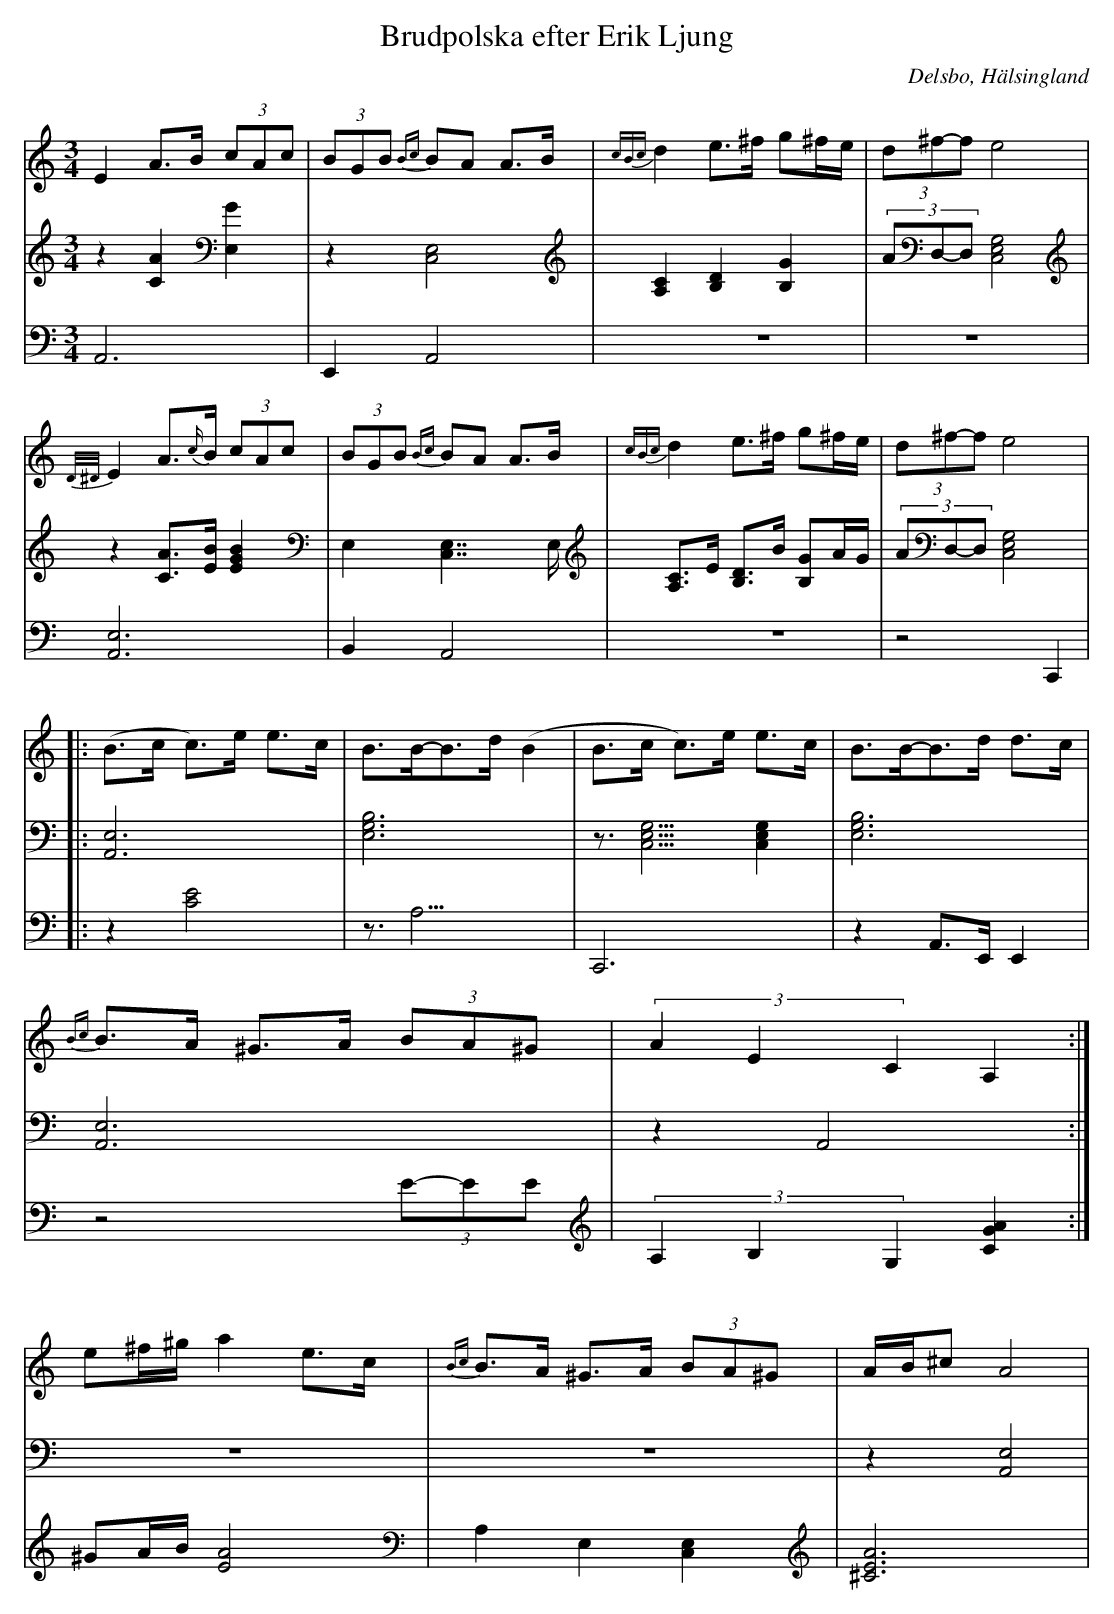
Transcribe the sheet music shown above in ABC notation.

X:1
T: Brudpolska efter Erik Ljung
Q: 105
O: Delsbo, Hälsingland
M: 3/4
L: 1/8
K: Am
V:1
V:2
V:3 =Merge
V:1
E2 A>B (3cAc| (3BGB {Bc}BA A>B|{cBc}d2 e>^f g^f/e/|(3d^f-f e4 |
{D/^D/}E2 A>{c/}B (3cAc| (3BGB {Bc}BA A>B|{cBc}d2 e>^f g^f/e/|(3d^f-f e4 |
|:(B>c c)>e e>c|B>B-B>d (B2|B>c c)>e e>c|B>B-B>d d>c|
{Bc}B>A ^G>A (3BA^G|(3A2E2C2 A,2:|
e^f/^g/ a2 e>c|{Bc}B>A ^G>A (3BA^G|A/B/^c A4|
V:2
z2 [A2C2] [E,2G2]|z2 [C,4E,4]|[A,2C2] [B,2D2] [B,2G2]|(3AD,-D, [E,4G,4C,4]|
z2 [AC]>[BE] [B2E2G2]|E,2 [C,7/2E,7/2]E,/|[A,C]>E [B,D]>B [B,G]A/G/|(3AD,-D, [E,4G,4C,4]|
|:[A,,6E,6]|[E,6G,6B,6]|z3/2[E,5/2G,5/2C,5/2] [E,2G,2C,2]|[E,6G,6B,6]|
[A,,6E,6]|z2 A,,4:|
z6|z6|z2 [A,,4E,4]|
V:3
A,,6|E,,2 A,,4|z6|z6|
[A,,6E,6]|B,,2 A,,4|z6|z4  C,,2|
|:z2 [C4E4]|z3<A,3|C,,6|z2 A,,>E,, E,,2|
z4 (3E-EE|(3A,2B,2G,2 [G2A2C2]:|
^GA/B/ [A4E4]|A,2 E,2 [C,2E,2]|[A6^C6E6]|
